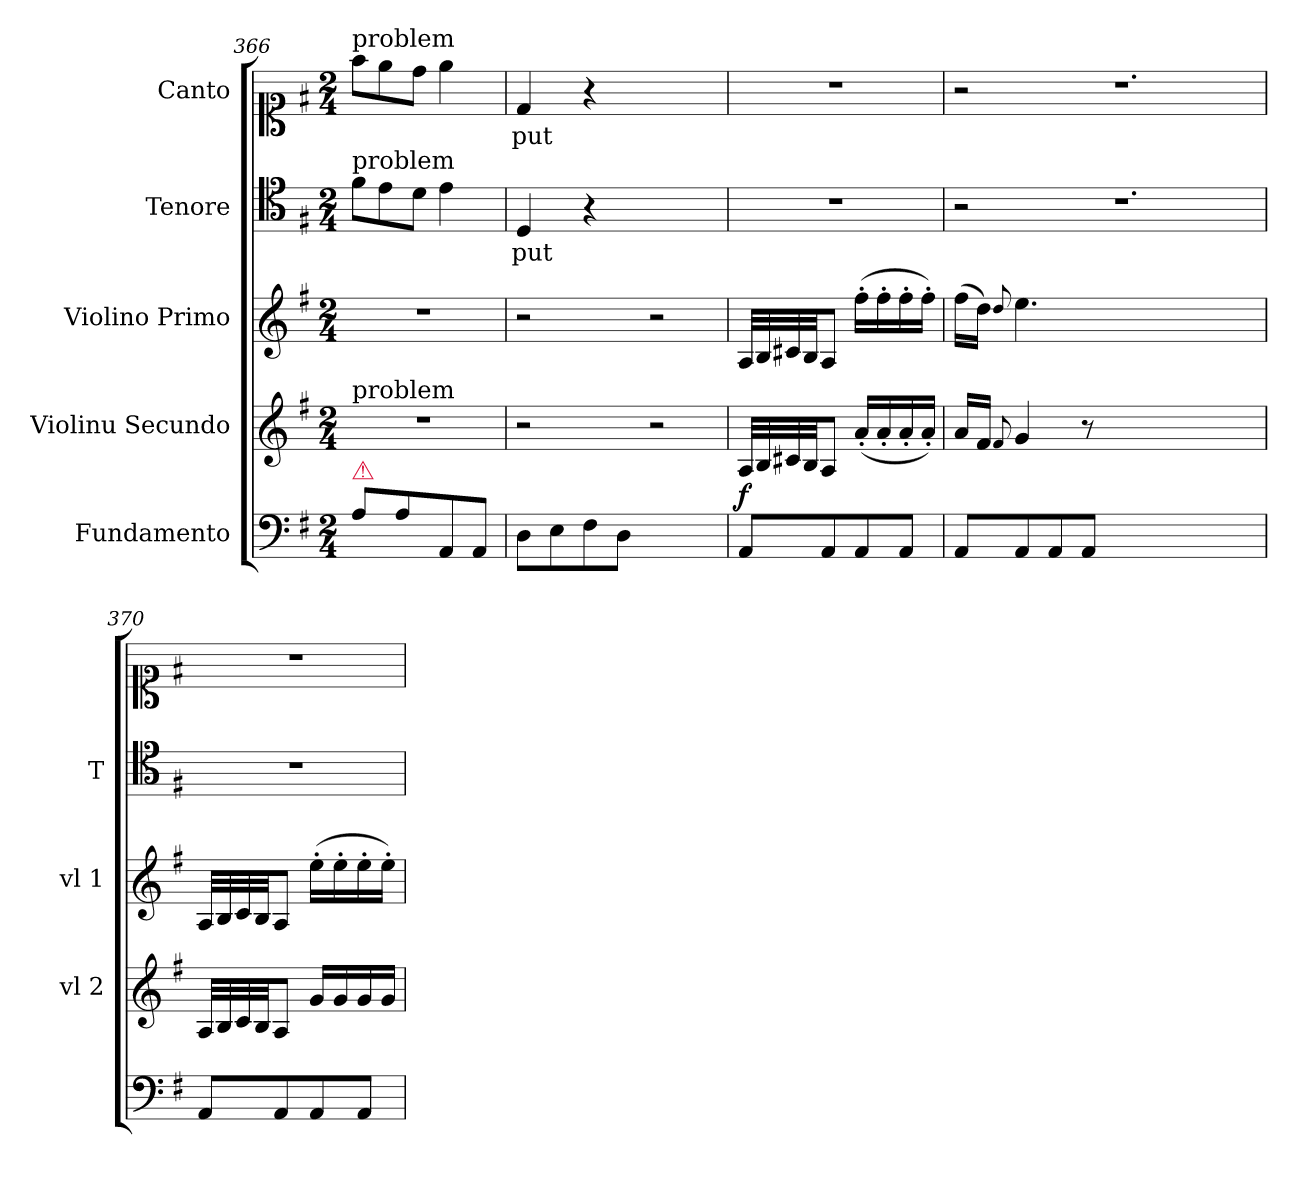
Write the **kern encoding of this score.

**kern	**dynam	**kern	**kern	**dynam	**kern	**text	**kern	**text
*part5	*part5	*part4	*part3	*part3	*part2	*part2	*part1	*part1
*staff5	*staff5	*staff4	*staff3	*staff3	*staff2	*staff2	*staff1	*staff1
*I"Fundamento	*	*I"Violinu Secundo	*I"Violino Primo	*	*I"Tenore	*	*I"Canto	*
*	*	*I'vl 2	*I'vl 1	*	*I'T	*	*	*
*clefF4	*	*clefG2	*clefG2	*	*clefC4	*	*clefC1	*
*k[f#]	*	*k[f#]	*k[f#]	*	*k[f#]	*	*k[f#]	*
*G:	*	*G:	*G:	*	*G:	*	*G:	*
*M2/4	*	*M2/4	*M2/4	*	*M2/4	*	*M2/4	*
*	*	*	*	*	*Xtuplet	*	*Xtuplet	*
=366	=366	=366	=366	=366	=366	=366	=366	=366
!	!	!	!	!	!	!	!LO:TX:a:t=problem	!
!	!	!	!	!	!LO:TX:a:t=problem	!	!	!
!	!	!LO:TX:a:t=problem	!	!	!	!	!	!
!LO:TX:a:color=crimson:t=⚠	!	!	!	!	!	!	!	!
8A\L	.	2r	2r	.	12f#\L	.	12ff#\L	.
.	.	.	.	.	12e\	.	12ee\	.
8A\	.	.	.	.	.	.	.	.
.	.	.	.	.	12d\J	.	12dd\J	.
8AA/	.	.	.	.	4e\	.	4ee\	.
8AA/J	.	.	.	.	.	.	.	.
=367	=367	=367	=367	=367	=367	=367	=367	=367
8D\L	.	2r	2r	.	4D/	-put	4d/	-put
8E\	.	.	.	.	.	.	.	.
8F#\	.	.	.	.	4r	.	4r	.
8D\J	.	.	.	.	.	.	.	.
2ryy	.	2r	2r	.	2ryy	.	2ryy	.
=368	=368	=368	=368	=368	=368	=368	=368	=368
!	!LO:DY:a	!	!	!LO:DY:a	!	!	!	!
8AA/L	f	32A/LLL	32A/LLL	for	2r	.	2r	.
.	.	32B/	32B/	.	.	.	.	.
.	.	32c#X/	32c#X/	.	.	.	.	.
.	.	32B/JJ	32B/JJ	.	.	.	.	.
8AA/	.	8A/J	8A/J	.	.	.	.	.
8AA/	.	(16a'/LL	(16ff#'\LL	.	.	.	.	.
.	.	16a'/	16ff#'\	.	.	.	.	.
8AA/J	.	16a'/	16ff#'\	.	.	.	.	.
.	.	16a'/JJ)	16ff#'\JJ)	.	.	.	.	.
=369	=369	=369	=369	=369	=369	=369	=369	=369
8AA/L	.	16a/LL	(16ff#\LL	.	2r	.	2r	.
.	.	16f#/JJ	16dd\JJ)	.	.	.	.	.
.	.	8qqf#/	8qqdd/	.	.	.	.	.
8AA/	.	4g/	4.ee\	.	.	.	.	.
8AA/	.	.	.	.	.	.	.	.
8AA/J	.	8r	.	.	.	.	.	.
1.ryy	.	1.ryy	1.ryy	.	1.r	.	1.r	.
=370	=370	=370	=370	=370	=370	=370	=370	=370
8AA/L	.	32A/LLL	32A/LLL	.	2r	.	2r	.
.	.	32B/	32B/	.	.	.	.	.
.	.	32c/	32c/	.	.	.	.	.
.	.	32B/JJ	32B/JJ	.	.	.	.	.
8AA/	.	8A/J	8A/J	.	.	.	.	.
8AA/	.	16g/LL	(16ee'\LL	.	.	.	.	.
.	.	16g/	16ee'\	.	.	.	.	.
8AA/J	.	16g/	16ee'\	.	.	.	.	.
.	.	16g/JJ	16ee'\JJ)	.	.	.	.	.
=	=	=	=	=	=	=	=	=
*-	*-	*-	*-	*-	*-	*-	*-	*-
